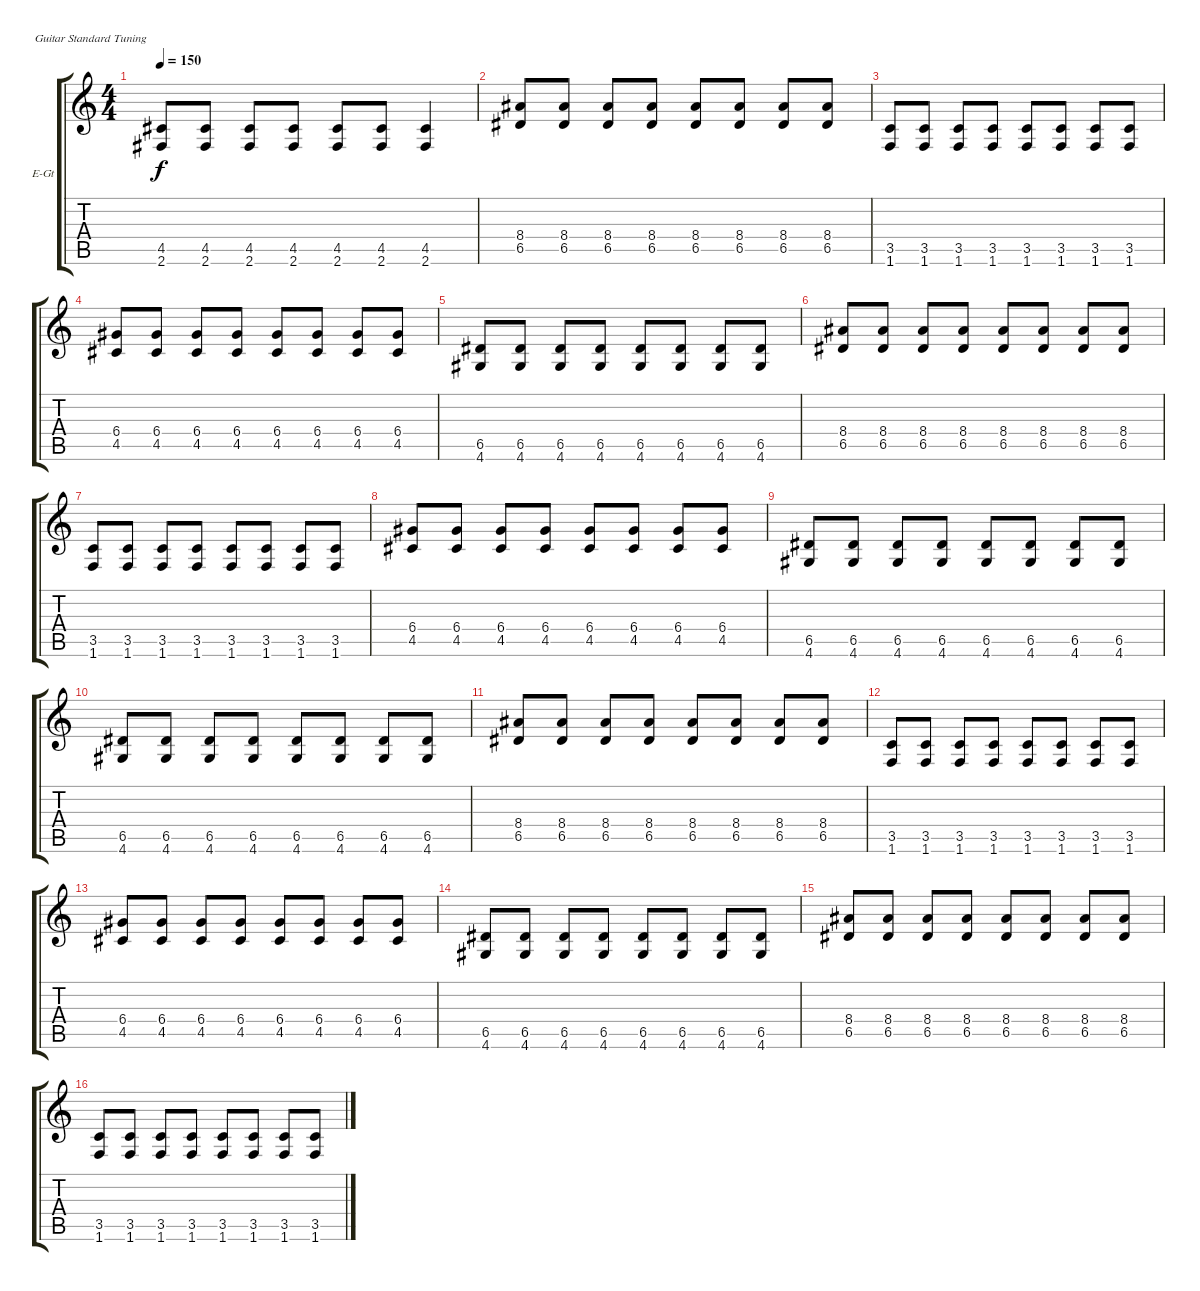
\bracketExtendMode groupsimilarinstruments
\firstSystemTrackNameOrientation horizontal
\otherSystemsTrackNameOrientation horizontal
\track ("Ben" "E-Gt") {instrument distortionguitar}
\staff {score tabs}
\tuning (E4 B3 G3 D3 A2 E2)
\ts (4 4)
\tempo 150
\clef g2
\ks c
(4.5 2.6).8{dy f} (4.5 2.6).8 (4.5 2.6).8 (4.5 2.6).8 (4.5 2.6).8 (4.5 2.6).8 (4.5 2.6).4 |
(8.4 6.5).8 (8.4 6.5).8 (8.4 6.5).8 (8.4 6.5).8 (8.4 6.5).8 (8.4 6.5).8 (8.4 6.5).8 (8.4 6.5).8 |
(3.5 1.6).8 (3.5 1.6).8 (3.5 1.6).8 (3.5 1.6).8 (3.5 1.6).8 (3.5 1.6).8 (3.5 1.6).8 (3.5 1.6).8 |
(6.4 4.5).8 (6.4 4.5).8 (6.4 4.5).8 (6.4 4.5).8 (6.4 4.5).8 (6.4 4.5).8 (6.4 4.5).8 (6.4 4.5).8 |
(6.5 4.6).8 (6.5 4.6).8 (6.5 4.6).8 (6.5 4.6).8 (6.5 4.6).8 (6.5 4.6).8 (6.5 4.6).8 (6.5 4.6).8 |
(8.4 6.5).8 (8.4 6.5).8 (8.4 6.5).8 (8.4 6.5).8 (8.4 6.5).8 (8.4 6.5).8 (8.4 6.5).8 (8.4 6.5).8 |
(3.5 1.6).8 (3.5 1.6).8 (3.5 1.6).8 (3.5 1.6).8 (3.5 1.6).8 (3.5 1.6).8 (3.5 1.6).8 (3.5 1.6).8 |
(6.4 4.5).8 (6.4 4.5).8 (6.4 4.5).8 (6.4 4.5).8 (6.4 4.5).8 (6.4 4.5).8 (6.4 4.5).8 (6.4 4.5).8 |
(6.5 4.6).8 (6.5 4.6).8 (6.5 4.6).8 (6.5 4.6).8 (6.5 4.6).8 (6.5 4.6).8 (6.5 4.6).8 (6.5 4.6).8 |
(6.5 4.6).8 (6.5 4.6).8 (6.5 4.6).8 (6.5 4.6).8 (6.5 4.6).8 (6.5 4.6).8 (6.5 4.6).8 (6.5 4.6).8 |
(8.4 6.5).8 (8.4 6.5).8 (8.4 6.5).8 (8.4 6.5).8 (8.4 6.5).8 (8.4 6.5).8 (8.4 6.5).8 (8.4 6.5).8 |
(3.5 1.6).8 (3.5 1.6).8 (3.5 1.6).8 (3.5 1.6).8 (3.5 1.6).8 (3.5 1.6).8 (3.5 1.6).8 (3.5 1.6).8 |
(6.4 4.5).8 (6.4 4.5).8 (6.4 4.5).8 (6.4 4.5).8 (6.4 4.5).8 (6.4 4.5).8 (6.4 4.5).8 (6.4 4.5).8 |
(6.5 4.6).8 (6.5 4.6).8 (6.5 4.6).8 (6.5 4.6).8 (6.5 4.6).8 (6.5 4.6).8 (6.5 4.6).8 (6.5 4.6).8 |
(8.4 6.5).8 (8.4 6.5).8 (8.4 6.5).8 (8.4 6.5).8 (8.4 6.5).8 (8.4 6.5).8 (8.4 6.5).8 (8.4 6.5).8 |
(3.5 1.6).8 (3.5 1.6).8 (3.5 1.6).8 (3.5 1.6).8 (3.5 1.6).8 (3.5 1.6).8 (3.5 1.6).8 (3.5 1.6).8
